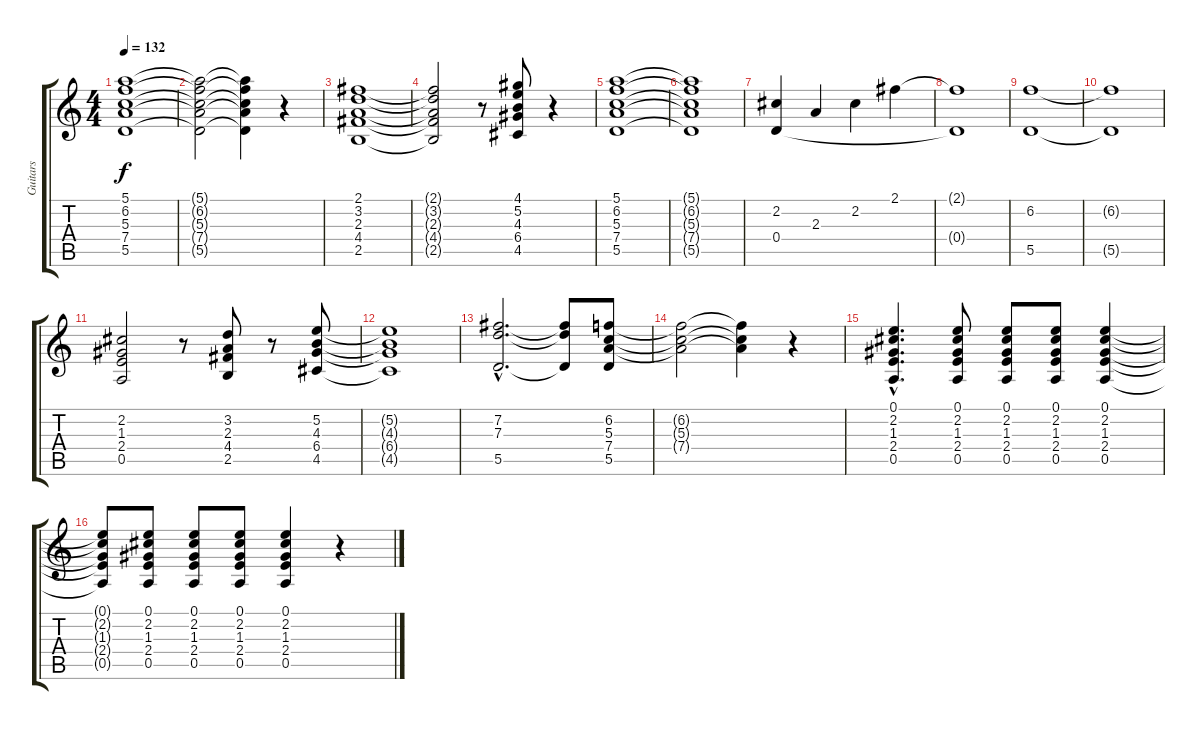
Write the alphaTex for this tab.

\track ("Guitars" "Guitars") {instrument acousticguitarsteel}
\staff {score tabs}
\tuning (E4 B3 G3 D3 A2 E2) {hide}
\ts (4 4)
\tempo 132
\clef g2
\ks c
(5.1 6.2 5.3 7.4 5.5).1{dy f} |
(5.1{t} 6.2{t} 5.3{t} 7.4{t} 5.5{t}).2 (5.1{t} 6.2{t} 5.3{t} 7.4{t} 5.5{t}).4 r.4 |
(2.1 3.2 2.3 4.4 2.5).1 |
(2.1{t} 3.2{t} 2.3{t} 4.4{t} 2.5{t}).2 r.8 (4.1 5.2 4.3 6.4 4.5).8 r.4 |
(5.1 6.2 5.3 7.4 5.5).1 |
(5.1{t} 6.2{t} 5.3{t} 7.4{t} 5.5{t}).1 |
(2.2 0.4).4 2.3.4 2.2.4 2.1.4 |
(2.1{t} 0.4{t}).1 |
(6.2 5.5).1 |
(6.2{t} 5.5{t}).1 |
(2.2 1.3 2.4 0.5).2 r.8 (3.2 2.3 4.4 2.5).8 r.8 (5.2 4.3 6.4 4.5).8 |
(5.2{t} 4.3{t} 6.4{t} 4.5{t}).1 |
(7.2{hac} 7.3{hac} 5.5{hac}).2{d} (7.2{t} 7.3{t} 5.5{t}).8 (6.2 5.3 7.4 5.5).8 |
(6.2{t} 5.3{t} 7.4{t}).2 (6.2{t} 5.3{t} 7.4{t}).4 r.4 |
(0.1{hac} 2.2{hac} 1.3{hac} 2.4{hac} 0.5{hac}).4{d} (0.1 2.2 1.3 2.4 0.5).8 (0.1 2.2 1.3 2.4 0.5).8 (0.1 2.2 1.3 2.4 0.5).8 (0.1 2.2 1.3 2.4 0.5).4 |
(0.1{t} 2.2{t} 1.3{t} 2.4{t} 0.5{t}).8 (0.1 2.2 1.3 2.4 0.5).8 (0.1 2.2 1.3 2.4 0.5).8 (0.1 2.2 1.3 2.4 0.5).8 (0.1 2.2 1.3 2.4 0.5).4 r.4
